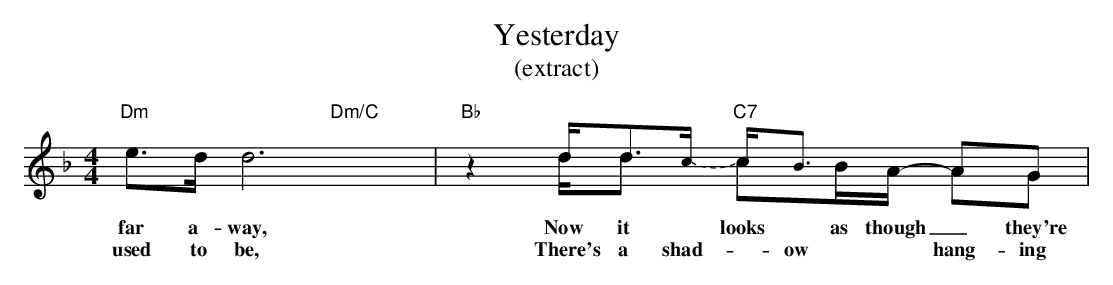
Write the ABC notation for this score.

X:1
T:Yesterday
T:(extract)
M:4/4
L:1/8
%%staves (melody1 chords melody2)
K:F
V:melody1
e3/d/ d6 | z2 d/d3/ cB/A/- AG |
w: far a-way, | Now it looks as though_ they're |
V:chords
"Dm"x4 "Dm/C"x4 | "Bb"x4  "C7"x4 |
V:melody2
ie3/id/ id6 | x2 d/dc/.- c/B3/ AG |
w: used to be, | There's a shad-_ow hang-ing |
